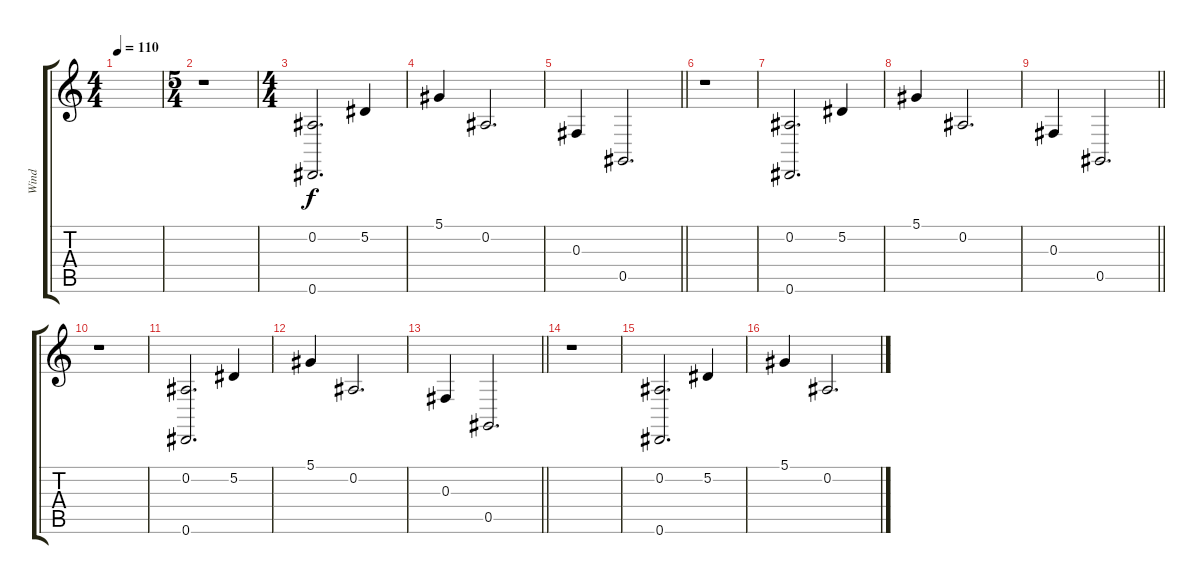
\track ("Wind" "Wind") {instrument seashore}
\staff {score tabs}
\tuning (Eb4 Bb3 Gb3 Db3 Ab2 Eb2) {hide}
\ts (4 4)
\tempo 110
\clef g2
\ks c
|
\ts (5 4)
r.1 |
\ts (4 4)
(0.2 0.6).2{d} 5.2.4 |
5.1.4 0.2.2{d} |
\barLineRight lightlight
0.3.4 0.5.2{d} |
r.1 |
(0.2 0.6).2{d} 5.2.4 |
5.1.4 0.2.2{d} |
\barLineRight lightlight
0.3.4 0.5.2{d} |
r.1 |
(0.2 0.6).2{d} 5.2.4 |
5.1.4 0.2.2{d} |
\barLineRight lightlight
0.3.4 0.5.2{d} |
r.1 |
(0.2 0.6).2{d} 5.2.4 |
5.1.4 0.2.2{d}
